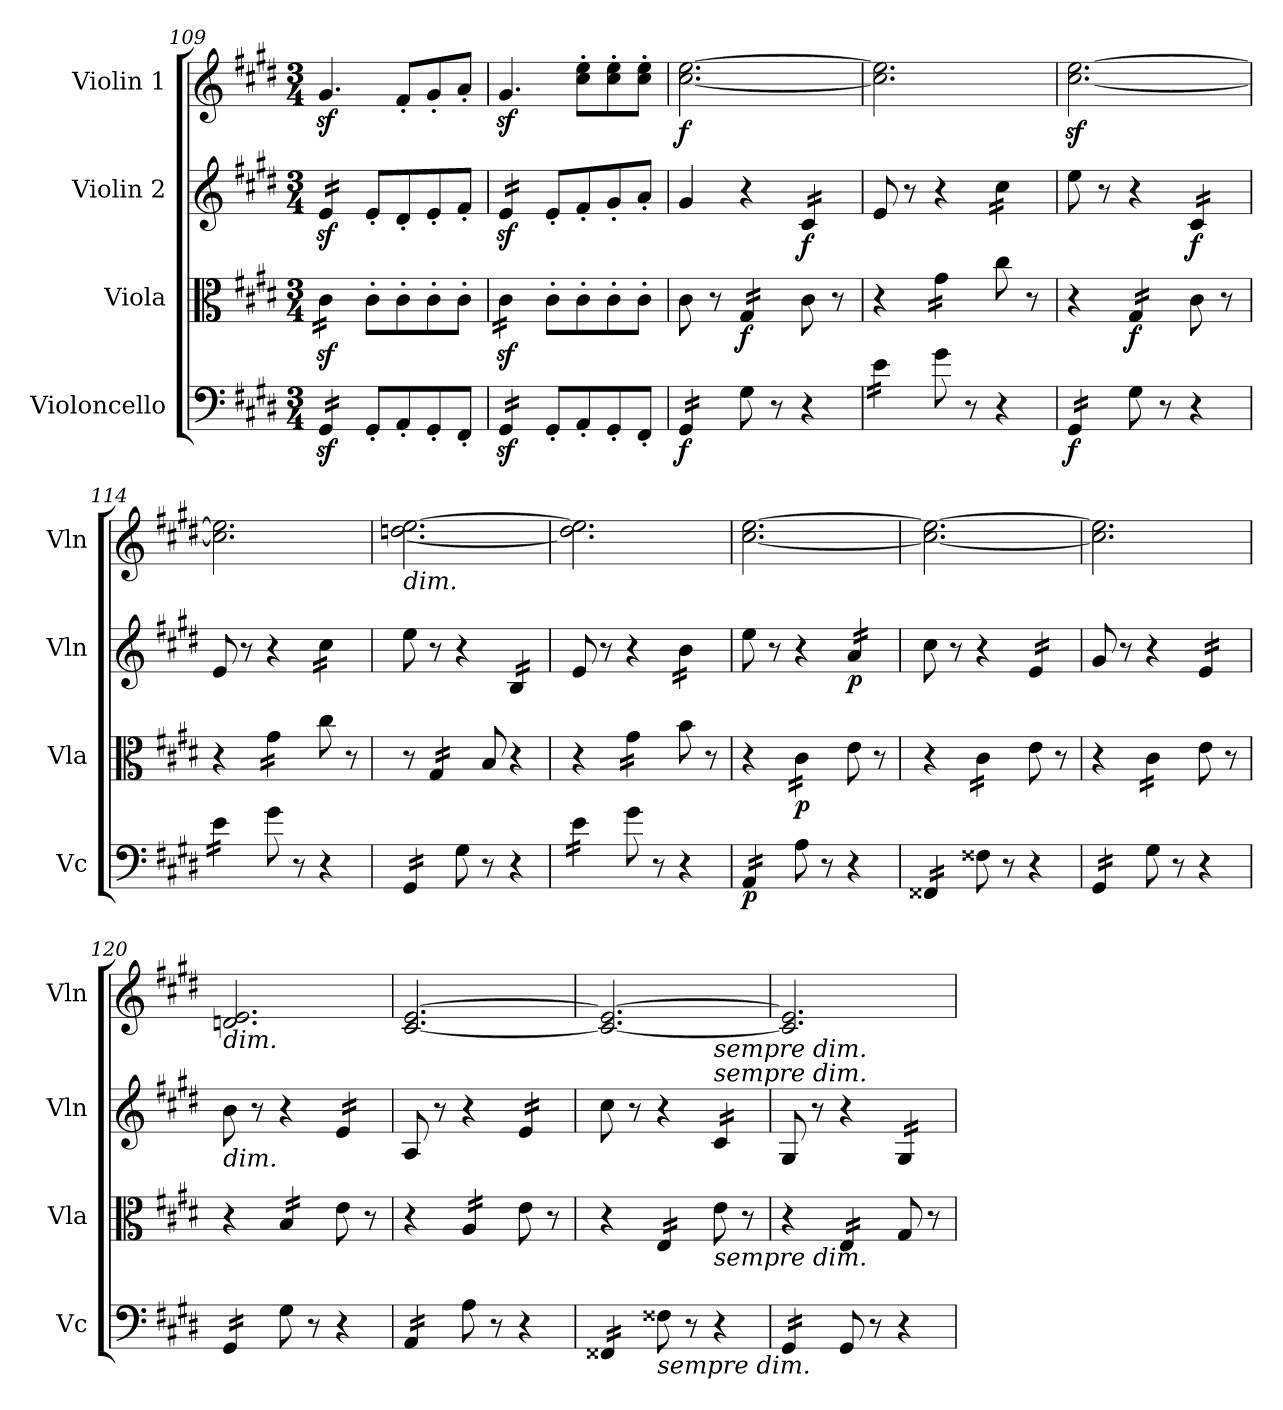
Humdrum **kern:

**kern	**dynam	**kern	**dynam	**kern	**dynam	**kern	**dynam
*part4	*part4	*part3	*part3	*part2	*part2	*part1	*part1
*staff4	*staff4	*staff3	*staff3	*staff2	*staff2	*staff1	*staff1
*I"Violoncello	*	*I"Viola	*	*I"Violin 2	*	*I"Violin 1	*
*I'Vc	*	*I'Vla	*	*I'Vln	*	*I'Vln	*
*clefF4	*	*clefC3	*	*clefG2	*	*clefG2	*
*k[f#c#g#d#]	*	*k[f#c#g#d#]	*	*k[f#c#g#d#]	*	*k[f#c#g#d#]	*
*M3/4	*	*M3/4	*	*M3/4	*	*M3/4	*
=109	=109	=109	=109	=109	=109	=109	=109
*tremolo	*	*	*	*	*	*	*
*	*	*tremolo	*	*	*	*	*
*	*	*	*	*tremolo	*	*	*
16GG#z</LL	.	16c#z<\LL	.	16ez</LL	.	4.g#z</	.
16GG#z</	.	16c#z<\	.	16ez</	.	.	.
16GG#z</	.	16c#z<\	.	16ez</	.	.	.
16GG#z</JJ	.	16c#z<\JJ	.	16ez</JJ	.	.	.
*	*	*	*	*Xtremolo	*	*	*
*	*	*Xtremolo	*	*	*	*	*
*Xtremolo	*	*	*	*	*	*	*
8GG#'/L	.	8c#'\L	.	8e'/L	.	.	.
8AA'/	.	8c#'\	.	8d#'/	.	8f#'/L	.
8GG#'/	.	8c#'\	.	8e'/	.	8g#'/	.
8FF#'/J	.	8c#'\J	.	8f#'/J	.	8a'/J	.
=110	=110	=110	=110	=110	=110	=110	=110
*tremolo	*	*	*	*	*	*	*
*	*	*tremolo	*	*	*	*	*
*	*	*	*	*tremolo	*	*	*
16GG#z</LL	.	16c#z<\LL	.	16ez</LL	.	4.g#z</	.
16GG#z</	.	16c#z<\	.	16ez</	.	.	.
16GG#z</	.	16c#z<\	.	16ez</	.	.	.
16GG#z</JJ	.	16c#z<\JJ	.	16ez</JJ	.	.	.
*	*	*	*	*Xtremolo	*	*	*
*	*	*Xtremolo	*	*	*	*	*
*Xtremolo	*	*	*	*	*	*	*
8GG#'/L	.	8c#'\L	.	8e'/L	.	.	.
8AA'/	.	8c#'\	.	8f#'/	.	8cc#\' 8ee\'L	.
8GG#'/	.	8c#'\	.	8g#'/	.	8cc#\' 8ee\'	.
8FF#'/J	.	8c#'\J	.	8a'/J	.	8cc#\' 8ee\'J	.
=111	=111	=111	=111	=111	=111	=111	=111
!	!LO:DY:b	!	!	!	!	!	!LO:DY:b
*tremolo	*	*	*	*	*	*	*
16GG#/LL	f	8c#\	.	4g#/	.	[2.cc#\ [2.ee\	f
16GG#/	.	.	.	.	.	.	.
16GG#/	.	8r	.	.	.	.	.
16GG#/JJ	.	.	.	.	.	.	.
*Xtremolo	*	*	*	*	*	*	*
!	!	!	!LO:DY:b	!	!	!	!
*	*	*tremolo	*	*	*	*	*
8G#\	.	16G#/LL	f	4r	.	.	.
.	.	16G#/	.	.	.	.	.
8r	.	16G#/	.	.	.	.	.
.	.	16G#/JJ	.	.	.	.	.
*	*	*Xtremolo	*	*	*	*	*
!	!	!	!	!	!LO:DY:b	!	!
*	*	*	*	*tremolo	*	*	*
4r	.	8c#\	.	16c#/LL	f	.	.
.	.	.	.	16c#/	.	.	.
.	.	8r	.	16c#/	.	.	.
.	.	.	.	16c#/JJ	.	.	.
*	*	*	*	*Xtremolo	*	*	*
=112	=112	=112	=112	=112	=112	=112	=112
*tremolo	*	*	*	*	*	*	*
16e\LL	.	4r	.	8e/	.	2.cc#\] 2.ee\]	.
16e\	.	.	.	.	.	.	.
16e\	.	.	.	8r	.	.	.
16e\JJ	.	.	.	.	.	.	.
*Xtremolo	*	*	*	*	*	*	*
*	*	*tremolo	*	*	*	*	*
8g#\	.	16g#\LL	.	4r	.	.	.
.	.	16g#\	.	.	.	.	.
8r	.	16g#\	.	.	.	.	.
.	.	16g#\JJ	.	.	.	.	.
*	*	*Xtremolo	*	*	*	*	*
*	*	*	*	*tremolo	*	*	*
4r	.	8cc#\	.	16cc#\LL	.	.	.
.	.	.	.	16cc#\	.	.	.
.	.	8r	.	16cc#\	.	.	.
.	.	.	.	16cc#\JJ	.	.	.
*	*	*	*	*Xtremolo	*	*	*
=113	=113	=113	=113	=113	=113	=113	=113
!	!LO:DY:b	!	!	!	!	!	!
*tremolo	*	*	*	*	*	*	*
16GG#/LL	f	4r	.	8ee\	.	[2.cc#\z< [2.ee\z<	.
16GG#/	.	.	.	.	.	.	.
16GG#/	.	.	.	8r	.	.	.
16GG#/JJ	.	.	.	.	.	.	.
*Xtremolo	*	*	*	*	*	*	*
!	!	!	!LO:DY:b	!	!	!	!
*	*	*tremolo	*	*	*	*	*
8G#\	.	16G#/LL	f	4r	.	.	.
.	.	16G#/	.	.	.	.	.
8r	.	16G#/	.	.	.	.	.
.	.	16G#/JJ	.	.	.	.	.
*	*	*Xtremolo	*	*	*	*	*
!	!	!	!	!	!LO:DY:b	!	!
*	*	*	*	*tremolo	*	*	*
4r	.	8c#\	.	16c#/LL	f	.	.
.	.	.	.	16c#/	.	.	.
.	.	8r	.	16c#/	.	.	.
.	.	.	.	16c#/JJ	.	.	.
*	*	*	*	*Xtremolo	*	*	*
=114	=114	=114	=114	=114	=114	=114	=114
*tremolo	*	*	*	*	*	*	*
16e\LL	.	4r	.	8e/	.	2.cc#\] 2.ee\]	.
16e\	.	.	.	.	.	.	.
16e\	.	.	.	8r	.	.	.
16e\JJ	.	.	.	.	.	.	.
*Xtremolo	*	*	*	*	*	*	*
*	*	*tremolo	*	*	*	*	*
8g#\	.	16g#\LL	.	4r	.	.	.
.	.	16g#\	.	.	.	.	.
8r	.	16g#\	.	.	.	.	.
.	.	16g#\JJ	.	.	.	.	.
*	*	*Xtremolo	*	*	*	*	*
*	*	*	*	*tremolo	*	*	*
4r	.	8cc#\	.	16cc#\LL	.	.	.
.	.	.	.	16cc#\	.	.	.
.	.	8r	.	16cc#\	.	.	.
.	.	.	.	16cc#\JJ	.	.	.
*	*	*	*	*Xtremolo	*	*	*
=115	=115	=115	=115	=115	=115	=115	=115
!	!	!	!	!	!	!LO:TX:b:i:t=dim.	!
!LO:TX:b:i:t=dim.	!	!	!	!	!	!	!
*tremolo	*	*	*	*	*	*	*
16GG#/LL	.	8r	.	8ee\	.	[2.ddn\ [2.ee\	.
16GG#/	.	.	.	.	.	.	.
!	!	!LO:TX:b:i:t=dim.	!	!	!	!	!
*	*	*tremolo	*	*	*	*	*
16GG#/	.	16G#/LL	.	8r	.	.	.
16GG#/JJ	.	16G#/	.	.	.	.	.
*Xtremolo	*	*	*	*	*	*	*
8G#\	.	16G#/	.	4r	.	.	.
.	.	16G#/JJ	.	.	.	.	.
*	*	*Xtremolo	*	*	*	*	*
8r	.	8B/	.	.	.	.	.
!	!	!	!	!LO:TX:b:i:t=dim.	!	!	!
*	*	*	*	*tremolo	*	*	*
4r	.	4r	.	16B/LL	.	.	.
.	.	.	.	16B/	.	.	.
.	.	.	.	16B/	.	.	.
.	.	.	.	16B/JJ	.	.	.
*	*	*	*	*Xtremolo	*	*	*
!!LO:LB:g=z
=116	=116	=116	=116	=116	=116	=116	=116
*tremolo	*	*	*	*	*	*	*
16e\LL	.	4r	.	8e/	.	2.dd\] 2.ee\]	.
16e\	.	.	.	.	.	.	.
16e\	.	.	.	8r	.	.	.
16e\JJ	.	.	.	.	.	.	.
*Xtremolo	*	*	*	*	*	*	*
*	*	*tremolo	*	*	*	*	*
8g#\	.	16g#\LL	.	4r	.	.	.
.	.	16g#\	.	.	.	.	.
8r	.	16g#\	.	.	.	.	.
.	.	16g#\JJ	.	.	.	.	.
*	*	*Xtremolo	*	*	*	*	*
*	*	*	*	*tremolo	*	*	*
4r	.	8b\	.	16b\LL	.	.	.
.	.	.	.	16b\	.	.	.
.	.	8r	.	16b\	.	.	.
.	.	.	.	16b\JJ	.	.	.
*	*	*	*	*Xtremolo	*	*	*
!!LO:LB:g=z
=117	=117	=117	=117	=117	=117	=117	=117
!	!LO:DY:b	!	!	!	!	!	!
*tremolo	*	*	*	*	*	*	*
16AA/LL	p	4r	.	8ee\	.	[2.cc#\ [2.ee\	.
16AA/	.	.	.	.	.	.	.
16AA/	.	.	.	8r	.	.	.
16AA/JJ	.	.	.	.	.	.	.
*Xtremolo	*	*	*	*	*	*	*
!	!	!	!LO:DY:b	!	!	!	!
*	*	*tremolo	*	*	*	*	*
8A\	.	16c#\LL	p	4r	.	.	.
.	.	16c#\	.	.	.	.	.
8r	.	16c#\	.	.	.	.	.
.	.	16c#\JJ	.	.	.	.	.
*	*	*Xtremolo	*	*	*	*	*
!	!	!	!	!	!LO:DY:b	!	!
*	*	*	*	*tremolo	*	*	*
4r	.	8e\	.	16a/LL	p	.	.
.	.	.	.	16a/	.	.	.
.	.	8r	.	16a/	.	.	.
.	.	.	.	16a/JJ	.	.	.
*	*	*	*	*Xtremolo	*	*	*
=118	=118	=118	=118	=118	=118	=118	=118
*tremolo	*	*	*	*	*	*	*
16FF##X/LL	.	4r	.	8cc#\	.	2.cc#\_ 2.ee\_	.
16FF##X/	.	.	.	.	.	.	.
16FF##X/	.	.	.	8r	.	.	.
16FF##X/JJ	.	.	.	.	.	.	.
*Xtremolo	*	*	*	*	*	*	*
*	*	*tremolo	*	*	*	*	*
8F##X\	.	16c#\LL	.	4r	.	.	.
.	.	16c#\	.	.	.	.	.
8r	.	16c#\	.	.	.	.	.
.	.	16c#\JJ	.	.	.	.	.
*	*	*Xtremolo	*	*	*	*	*
*	*	*	*	*tremolo	*	*	*
4r	.	8e\	.	16e/LL	.	.	.
.	.	.	.	16e/	.	.	.
.	.	8r	.	16e/	.	.	.
.	.	.	.	16e/JJ	.	.	.
*	*	*	*	*Xtremolo	*	*	*
=119	=119	=119	=119	=119	=119	=119	=119
*tremolo	*	*	*	*	*	*	*
16GG#/LL	.	4r	.	8g#/	.	2.cc#\] 2.ee\]	.
16GG#/	.	.	.	.	.	.	.
16GG#/	.	.	.	8r	.	.	.
16GG#/JJ	.	.	.	.	.	.	.
*Xtremolo	*	*	*	*	*	*	*
*	*	*tremolo	*	*	*	*	*
8G#\	.	16c#\LL	.	4r	.	.	.
.	.	16c#\	.	.	.	.	.
8r	.	16c#\	.	.	.	.	.
.	.	16c#\JJ	.	.	.	.	.
*	*	*Xtremolo	*	*	*	*	*
*	*	*	*	*tremolo	*	*	*
4r	.	8e\	.	16e/LL	.	.	.
.	.	.	.	16e/	.	.	.
.	.	8r	.	16e/	.	.	.
.	.	.	.	16e/JJ	.	.	.
*	*	*	*	*Xtremolo	*	*	*
=120	=120	=120	=120	=120	=120	=120	=120
!	!	!	!	!	!	!LO:TX:b:i:t=dim.	!
!	!	!	!	!LO:TX:b:i:t=dim.	!	!	!
!LO:TX:b:i:t=dim.	!	!	!	!	!	!	!
*tremolo	*	*	*	*	*	*	*
16GG#/LL	.	4r	.	8b\	.	2.dn/ 2.e/	.
16GG#/	.	.	.	.	.	.	.
16GG#/	.	.	.	8r	.	.	.
16GG#/JJ	.	.	.	.	.	.	.
*Xtremolo	*	*	*	*	*	*	*
!	!	!LO:TX:b:i:t=dim.	!	!	!	!	!
*	*	*tremolo	*	*	*	*	*
8G#\	.	16B/LL	.	4r	.	.	.
.	.	16B/	.	.	.	.	.
8r	.	16B/	.	.	.	.	.
.	.	16B/JJ	.	.	.	.	.
*	*	*Xtremolo	*	*	*	*	*
*	*	*	*	*tremolo	*	*	*
4r	.	8e\	.	16e/LL	.	.	.
.	.	.	.	16e/	.	.	.
.	.	8r	.	16e/	.	.	.
.	.	.	.	16e/JJ	.	.	.
*	*	*	*	*Xtremolo	*	*	*
=121	=121	=121	=121	=121	=121	=121	=121
*tremolo	*	*	*	*	*	*	*
16AA/LL	.	4r	.	8A/	.	[<2.c#/ [2.e/	.
16AA/	.	.	.	.	.	.	.
16AA/	.	.	.	8r	.	.	.
16AA/JJ	.	.	.	.	.	.	.
*Xtremolo	*	*	*	*	*	*	*
*	*	*tremolo	*	*	*	*	*
8A\	.	16A/LL	.	4r	.	.	.
.	.	16A/	.	.	.	.	.
8r	.	16A/	.	.	.	.	.
.	.	16A/JJ	.	.	.	.	.
*	*	*Xtremolo	*	*	*	*	*
*	*	*	*	*tremolo	*	*	*
4r	.	8e\	.	16e/LL	.	.	.
.	.	.	.	16e/	.	.	.
.	.	8r	.	16e/	.	.	.
.	.	.	.	16e/JJ	.	.	.
*	*	*	*	*Xtremolo	*	*	*
=122	=122	=122	=122	=122	=122	=122	=122
*	*	*	*	*	*	*^	*
*tremolo	*	*	*	*	*	*	*	*
16FF##X/LL	.	4r	.	8cc#\	.	2.c#/_ 2.e/_	2ryy	.
16FF##X/	.	.	.	.	.	.	.	.
16FF##X/	.	.	.	8r	.	.	.	.
16FF##X/JJ	.	.	.	.	.	.	.	.
*Xtremolo	*	*	*	*	*	*	*	*
!LO:TX:b:i:t=sempre dim.	!	!	!	!	!	!	!	!
*	*	*tremolo	*	*	*	*	*	*
8F##X\	.	16E/LL	.	4r	.	.	.	.
.	.	16E/	.	.	.	.	.	.
8r	.	16E/	.	.	.	.	.	.
.	.	16E/JJ	.	.	.	.	.	.
*	*	*Xtremolo	*	*	*	*	*	*
!	!	!	!	!	!	!	!LO:TX:b:i:t=sempre dim.	!
!	!	!	!	!	!	!	!LO:TX:b:i:t=sempre dim.	!
!	!	!	!	!LO:TX:b:i:t=sempre dim.	!	!	!	!
!	!	!LO:TX:b:i:t=sempre dim.	!	!	!	!	!	!
*	*	*	*	*tremolo	*	*	*	*
4r	.	8e\	.	16c#/LL	.	.	4ryy	.
.	.	.	.	16c#/	.	.	.	.
.	.	8r	.	16c#/	.	.	.	.
.	.	.	.	16c#/JJ	.	.	.	.
*	*	*	*	*Xtremolo	*	*	*	*
*	*	*	*	*	*	*v	*v	*
=123	=123	=123	=123	=123	=123	=123	=123
*tremolo	*	*	*	*	*	*	*
16GG#/LL	.	4r	.	8G#/	.	2.c#/] 2.e/]	.
16GG#/	.	.	.	.	.	.	.
16GG#/	.	.	.	8r	.	.	.
16GG#/JJ	.	.	.	.	.	.	.
*Xtremolo	*	*	*	*	*	*	*
*	*	*tremolo	*	*	*	*	*
8GG#/	.	16E/LL	.	4r	.	.	.
.	.	16E/	.	.	.	.	.
8r	.	16E/	.	.	.	.	.
.	.	16E/JJ	.	.	.	.	.
*	*	*Xtremolo	*	*	*	*	*
*	*	*	*	*tremolo	*	*	*
4r	.	8G#/	.	16G#/LL	.	.	.
.	.	.	.	16G#/	.	.	.
.	.	8r	.	16G#/	.	.	.
.	.	.	.	16G#/JJ	.	.	.
*	*	*	*	*Xtremolo	*	*	*
=	=	=	=	=	=	=	=
*-	*-	*-	*-	*-	*-	*-	*-
